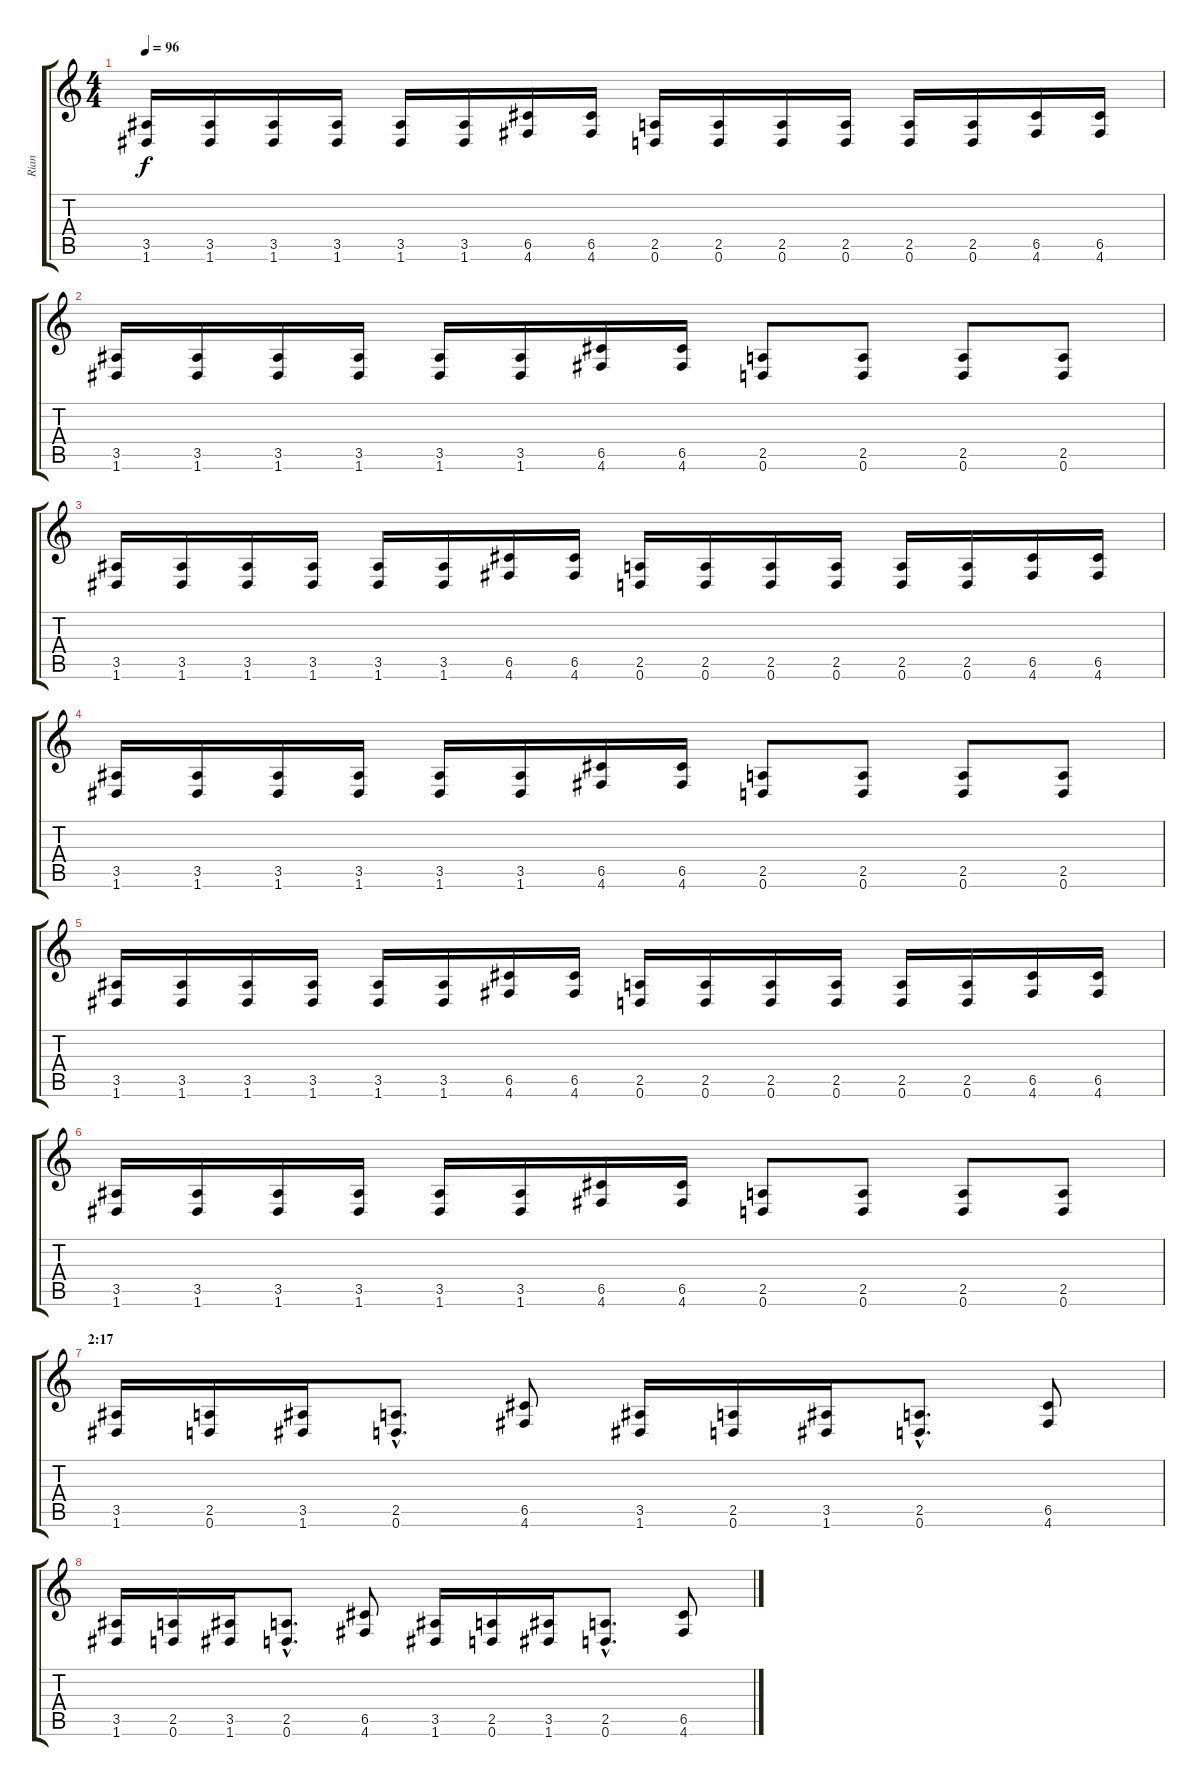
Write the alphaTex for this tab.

\track ("Rian" "Rian") {instrument distortionguitar}
\staff {score tabs}
\tuning (D4 A3 F3 C3 G2 D2) {hide}
\ts (4 4)
\tempo 96
\clef g2
\ks c
(3.5 1.6).16{dy f} (3.5 1.6).16 (3.5 1.6).16 (3.5 1.6).16 (3.5 1.6).16 (3.5 1.6).16 (6.5 4.6).16 (6.5 4.6).16 (2.5 0.6).16 (2.5 0.6).16 (2.5 0.6).16 (2.5 0.6).16 (2.5 0.6).16 (2.5 0.6).16 (6.5 4.6).16 (6.5 4.6).16 |
(3.5 1.6).16 (3.5 1.6).16 (3.5 1.6).16 (3.5 1.6).16 (3.5 1.6).16 (3.5 1.6).16 (6.5 4.6).16 (6.5 4.6).16 (2.5 0.6).8 (2.5 0.6).8 (2.5 0.6).8 (2.5 0.6).8 |
(3.5 1.6).16 (3.5 1.6).16 (3.5 1.6).16 (3.5 1.6).16 (3.5 1.6).16 (3.5 1.6).16 (6.5 4.6).16 (6.5 4.6).16 (2.5 0.6).16 (2.5 0.6).16 (2.5 0.6).16 (2.5 0.6).16 (2.5 0.6).16 (2.5 0.6).16 (6.5 4.6).16 (6.5 4.6).16 |
(3.5 1.6).16 (3.5 1.6).16 (3.5 1.6).16 (3.5 1.6).16 (3.5 1.6).16 (3.5 1.6).16 (6.5 4.6).16 (6.5 4.6).16 (2.5 0.6).8 (2.5 0.6).8 (2.5 0.6).8 (2.5 0.6).8 |
(3.5 1.6).16 (3.5 1.6).16 (3.5 1.6).16 (3.5 1.6).16 (3.5 1.6).16 (3.5 1.6).16 (6.5 4.6).16 (6.5 4.6).16 (2.5 0.6).16 (2.5 0.6).16 (2.5 0.6).16 (2.5 0.6).16 (2.5 0.6).16 (2.5 0.6).16 (6.5 4.6).16 (6.5 4.6).16 |
(3.5 1.6).16 (3.5 1.6).16 (3.5 1.6).16 (3.5 1.6).16 (3.5 1.6).16 (3.5 1.6).16 (6.5 4.6).16 (6.5 4.6).16 (2.5 0.6).8 (2.5 0.6).8 (2.5 0.6).8 (2.5 0.6).8 |
\section ("" "2:17")
(3.5 1.6).16 (2.5 0.6).16 (3.5 1.6).16 (2.5{hac} 0.6{hac}).8{d} (6.5 4.6).8 (3.5 1.6).16 (2.5 0.6).16 (3.5 1.6).16 (2.5{hac} 0.6{hac}).8{d} (6.5 4.6).8 |
(3.5 1.6).16 (2.5 0.6).16 (3.5 1.6).16 (2.5{hac} 0.6{hac}).8{d} (6.5 4.6).8 (3.5 1.6).16 (2.5 0.6).16 (3.5 1.6).16 (2.5{hac} 0.6{hac}).8{d} (6.5 4.6).8
